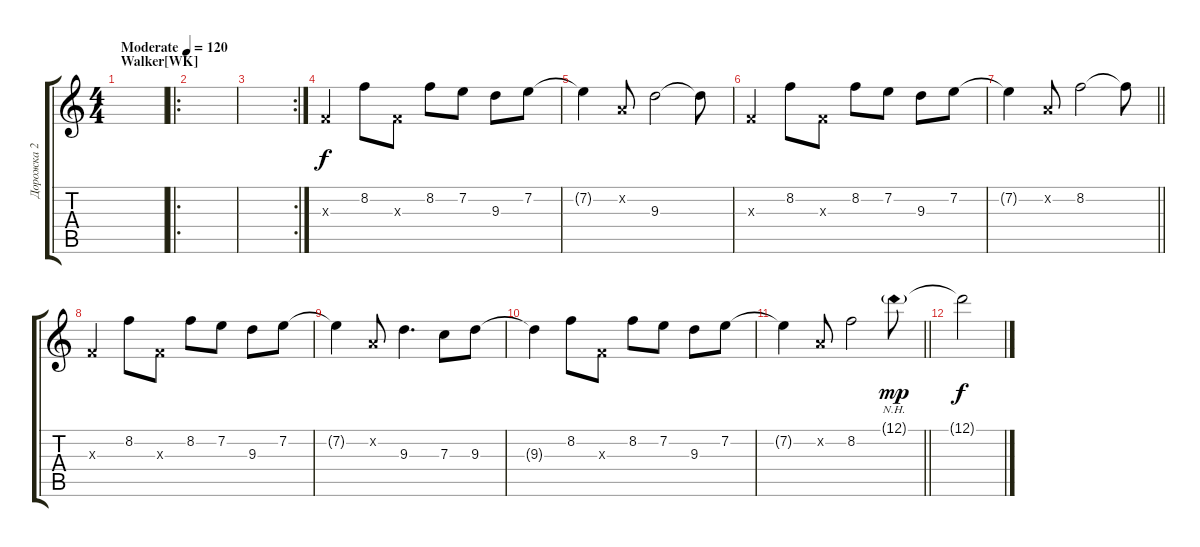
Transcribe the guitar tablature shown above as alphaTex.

\track ("Дорожка 2" "Дорожка 2") {instrument overdrivenguitar}
\staff {score tabs}
\tuning (D4 A3 F3 C3 G2 D2) {hide}
\ts (4 4)
\section ("" "Walker[WK]")
\tempo (120 "Moderate")
\clef g2
\ks c
|
\ro
|
\rc 2
|
0.3{x}.4 8.2.8 0.3{x}.8 8.2.8 7.2.8 9.3.8 7.2.8 |
7.2{t}.4 0.2{x}.8 9.3.2 9.3{t}.8 |
0.3{x}.4 8.2.8 0.3{x}.8 8.2.8 7.2.8 9.3.8 7.2.8 |
\barLineRight lightlight
7.2{t}.4 0.2{x}.8 8.2.2 8.2{t}.8 |
0.3{x}.4 8.2.8 0.3{x}.8 8.2.8 7.2.8 9.3.8 7.2.8 |
7.2{t}.4 0.2{x}.8 9.3.4{d} 7.3.8 9.3.8 |
9.3{t}.4 8.2.8 0.3{x}.8 8.2.8 7.2.8 9.3.8 7.2.8 |
\barLineRight lightlight
7.2{t}.4 0.2{x}.8 8.2.2 12.1{nh g}.8{dy mp} |
12.1{t}.2{dy f}
